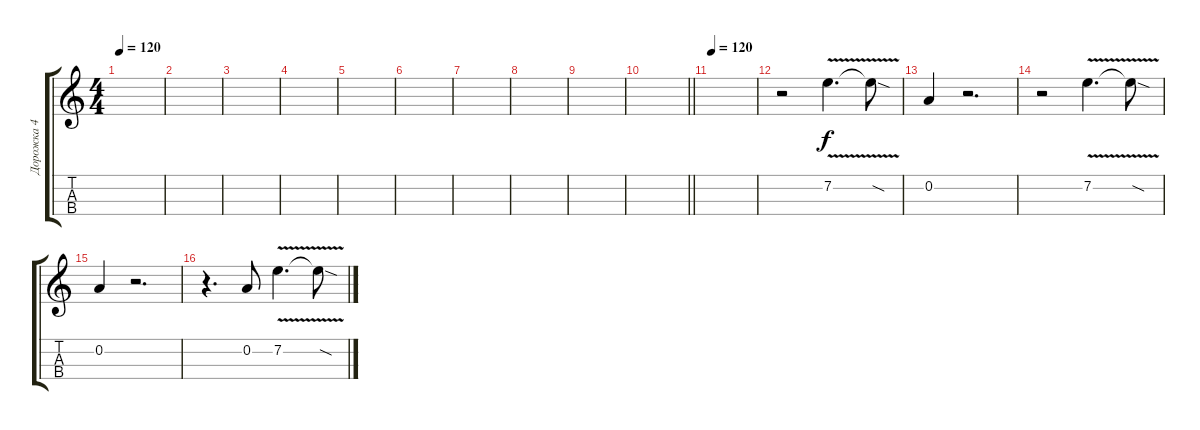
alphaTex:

\track ("Дорожка 4" "Дорожка 4") {instrument violin}
\staff {score tabs}
\tuning (E5 A4 D4 G3) {hide}
\ts (4 4)
\tempo 120
\clef g2
\ks c
|
|
|
|
|
|
|
|
|
\barLineRight lightlight
|
\tempo 120
|
r.2 7.2{v}.4{d} 7.2{sod t}.8 |
0.2.4 r.2{d} |
r.2 7.2{v}.4{d} 7.2{sod t}.8 |
0.2.4 r.2{d} |
r.4{d} 0.2.8 7.2{v}.4{d} 7.2{sod t}.8
